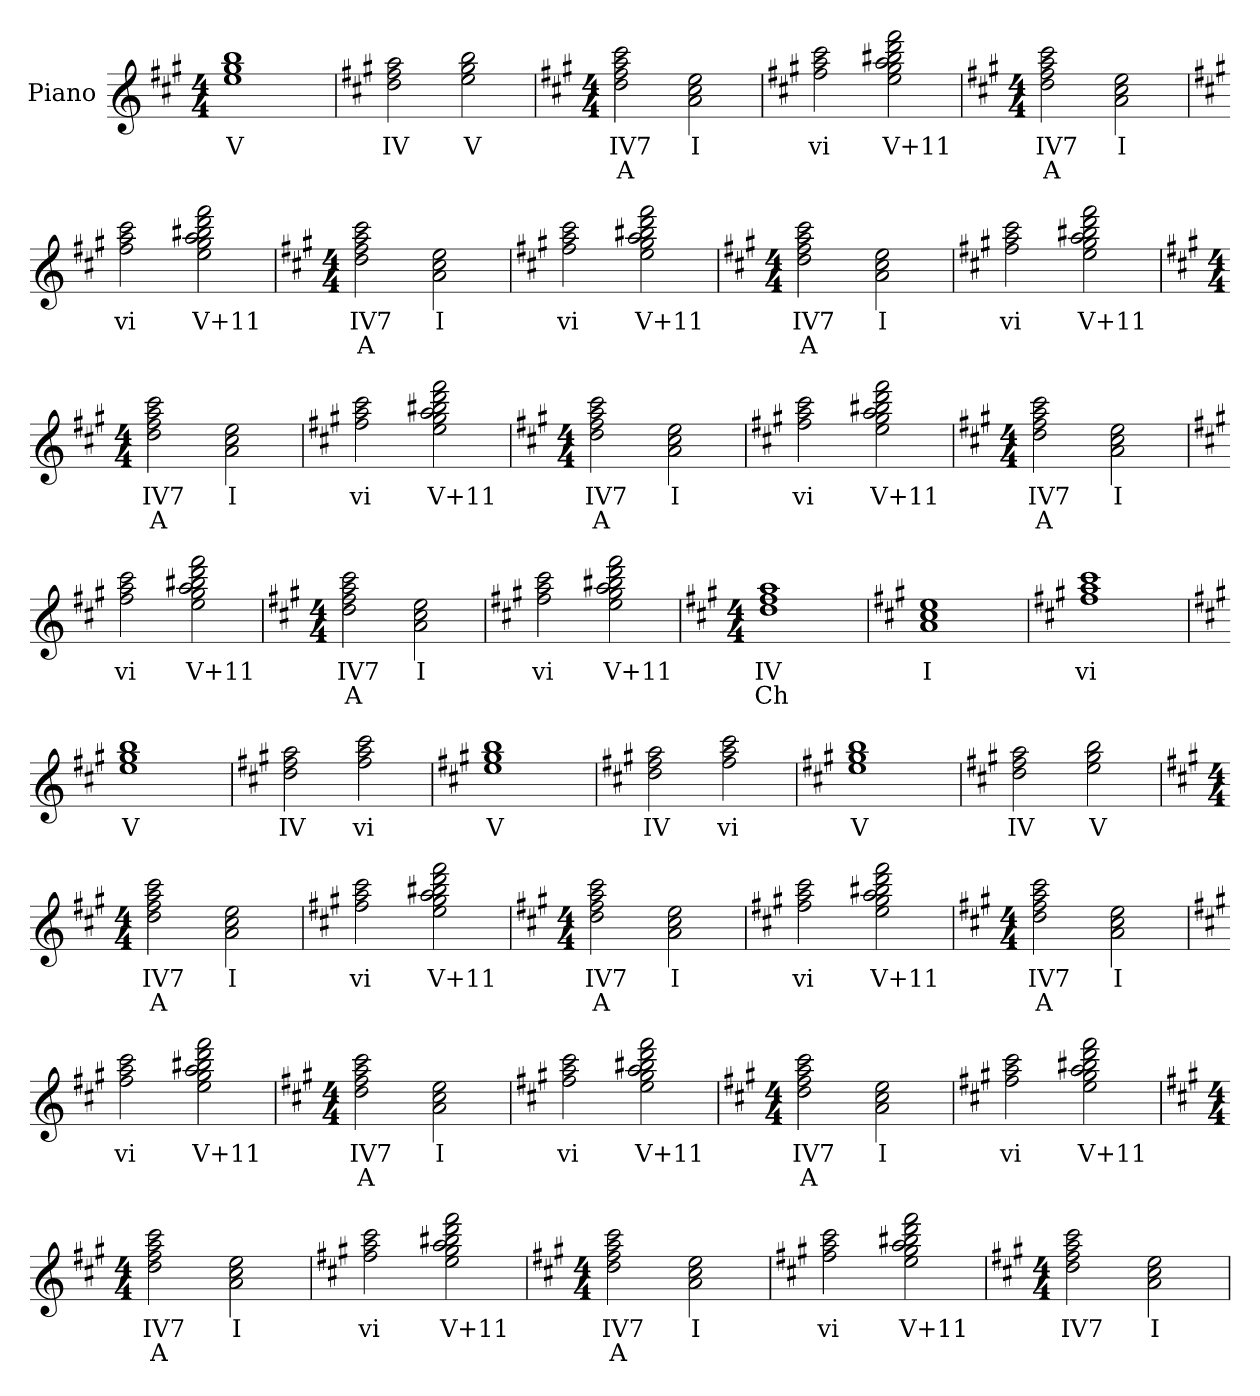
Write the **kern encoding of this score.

**kern	**text	**text
*part1	*part1	*part1
*staff1	*staff1	*staff1
*I"Piano	*	*
*I'Pno	*	*
*k[f#c#g#]	*	*
*A:	*	*
*M4/4	*	*
=	=	=
1ee 1gg# 1bb	V	.
=	=	=
*k[f#c#g#]	*	*
*A:	*	*
2dd 2ff# 2aa	IV	.
2ee 2gg# 2bb	V	.
=	=	=
*k[f#c#g#]	*	*
*A:	*	*
*M4/4	*	*
2dd 2ff# 2aa 2ccc#	IV7	A
2a 2cc# 2ee	I	.
=	=	=
*k[f#c#g#]	*	*
*A:	*	*
2ff# 2aa 2ccc#	vi	.
2ee 2gg# 2bb#X 2ddd 2fff# 2aa	V+11	.
=	=	=
*k[f#c#g#]	*	*
*A:	*	*
*M4/4	*	*
2dd 2ff# 2aa 2ccc#	IV7	A
2a 2cc# 2ee	I	.
=	=	=
*k[f#c#g#]	*	*
*A:	*	*
2ff# 2aa 2ccc#	vi	.
2ee 2gg# 2bb#X 2ddd 2fff# 2aa	V+11	.
=	=	=
*k[f#c#g#]	*	*
*A:	*	*
*M4/4	*	*
2dd 2ff# 2aa 2ccc#	IV7	A
2a 2cc# 2ee	I	.
=	=	=
*k[f#c#g#]	*	*
*A:	*	*
2ff# 2aa 2ccc#	vi	.
2ee 2gg# 2bb#X 2ddd 2fff# 2aa	V+11	.
=	=	=
*k[f#c#g#]	*	*
*A:	*	*
*M4/4	*	*
2dd 2ff# 2aa 2ccc#	IV7	A
2a 2cc# 2ee	I	.
=	=	=
*k[f#c#g#]	*	*
*A:	*	*
2ff# 2aa 2ccc#	vi	.
2ee 2gg# 2bb#X 2ddd 2fff# 2aa	V+11	.
=	=	=
*k[f#c#g#]	*	*
*A:	*	*
*M4/4	*	*
2dd 2ff# 2aa 2ccc#	IV7	A
2a 2cc# 2ee	I	.
=	=	=
*k[f#c#g#]	*	*
*A:	*	*
2ff# 2aa 2ccc#	vi	.
2ee 2gg# 2bb#X 2ddd 2fff# 2aa	V+11	.
=	=	=
*k[f#c#g#]	*	*
*A:	*	*
*M4/4	*	*
2dd 2ff# 2aa 2ccc#	IV7	A
2a 2cc# 2ee	I	.
=	=	=
*k[f#c#g#]	*	*
*A:	*	*
2ff# 2aa 2ccc#	vi	.
2ee 2gg# 2bb#X 2ddd 2fff# 2aa	V+11	.
=	=	=
*k[f#c#g#]	*	*
*A:	*	*
*M4/4	*	*
2dd 2ff# 2aa 2ccc#	IV7	A
2a 2cc# 2ee	I	.
=	=	=
*k[f#c#g#]	*	*
*A:	*	*
2ff# 2aa 2ccc#	vi	.
2ee 2gg# 2bb#X 2ddd 2fff# 2aa	V+11	.
=	=	=
*k[f#c#g#]	*	*
*A:	*	*
*M4/4	*	*
2dd 2ff# 2aa 2ccc#	IV7	A
2a 2cc# 2ee	I	.
=	=	=
*k[f#c#g#]	*	*
*A:	*	*
2ff# 2aa 2ccc#	vi	.
2ee 2gg# 2bb#X 2ddd 2fff# 2aa	V+11	.
=	=	=
*k[f#c#g#]	*	*
*A:	*	*
*M4/4	*	*
1dd 1ff# 1aa	IV	Ch
=	=	=
*k[f#c#g#]	*	*
*A:	*	*
1a 1cc# 1ee	I	.
=	=	=
*k[f#c#g#]	*	*
*A:	*	*
1ff# 1aa 1ccc#	vi	.
=	=	=
*k[f#c#g#]	*	*
*A:	*	*
1ee 1gg# 1bb	V	.
=	=	=
*k[f#c#g#]	*	*
*A:	*	*
2dd 2ff# 2aa	IV	.
2ff# 2aa 2ccc#	vi	.
=	=	=
*k[f#c#g#]	*	*
*A:	*	*
1ee 1gg# 1bb	V	.
=	=	=
*k[f#c#g#]	*	*
*A:	*	*
2dd 2ff# 2aa	IV	.
2ff# 2aa 2ccc#	vi	.
=	=	=
*k[f#c#g#]	*	*
*A:	*	*
1ee 1gg# 1bb	V	.
=	=	=
*k[f#c#g#]	*	*
*A:	*	*
2dd 2ff# 2aa	IV	.
2ee 2gg# 2bb	V	.
=	=	=
*k[f#c#g#]	*	*
*A:	*	*
*M4/4	*	*
2dd 2ff# 2aa 2ccc#	IV7	A
2a 2cc# 2ee	I	.
=	=	=
*k[f#c#g#]	*	*
*A:	*	*
2ff# 2aa 2ccc#	vi	.
2ee 2gg# 2bb#X 2ddd 2fff# 2aa	V+11	.
=	=	=
*k[f#c#g#]	*	*
*A:	*	*
*M4/4	*	*
2dd 2ff# 2aa 2ccc#	IV7	A
2a 2cc# 2ee	I	.
=	=	=
*k[f#c#g#]	*	*
*A:	*	*
2ff# 2aa 2ccc#	vi	.
2ee 2gg# 2bb#X 2ddd 2fff# 2aa	V+11	.
=	=	=
*k[f#c#g#]	*	*
*A:	*	*
*M4/4	*	*
2dd 2ff# 2aa 2ccc#	IV7	A
2a 2cc# 2ee	I	.
=	=	=
*k[f#c#g#]	*	*
*A:	*	*
2ff# 2aa 2ccc#	vi	.
2ee 2gg# 2bb#X 2ddd 2fff# 2aa	V+11	.
=	=	=
*k[f#c#g#]	*	*
*A:	*	*
*M4/4	*	*
2dd 2ff# 2aa 2ccc#	IV7	A
2a 2cc# 2ee	I	.
=	=	=
*k[f#c#g#]	*	*
*A:	*	*
2ff# 2aa 2ccc#	vi	.
2ee 2gg# 2bb#X 2ddd 2fff# 2aa	V+11	.
=	=	=
*k[f#c#g#]	*	*
*A:	*	*
*M4/4	*	*
2dd 2ff# 2aa 2ccc#	IV7	A
2a 2cc# 2ee	I	.
=	=	=
*k[f#c#g#]	*	*
*A:	*	*
2ff# 2aa 2ccc#	vi	.
2ee 2gg# 2bb#X 2ddd 2fff# 2aa	V+11	.
=	=	=
*k[f#c#g#]	*	*
*A:	*	*
*M4/4	*	*
2dd 2ff# 2aa 2ccc#	IV7	A
2a 2cc# 2ee	I	.
=	=	=
*k[f#c#g#]	*	*
*A:	*	*
2ff# 2aa 2ccc#	vi	.
2ee 2gg# 2bb#X 2ddd 2fff# 2aa	V+11	.
=	=	=
*k[f#c#g#]	*	*
*A:	*	*
*M4/4	*	*
2dd 2ff# 2aa 2ccc#	IV7	A
2a 2cc# 2ee	I	.
=	=	=
*k[f#c#g#]	*	*
*A:	*	*
2ff# 2aa 2ccc#	vi	.
2ee 2gg# 2bb#X 2ddd 2fff# 2aa	V+11	.
=	=	=
*k[f#c#g#]	*	*
*A:	*	*
*M4/4	*	*
2dd 2ff# 2aa 2ccc#	IV7	.
2a 2cc# 2ee	I	.
=	=	=
*-	*-	*-
